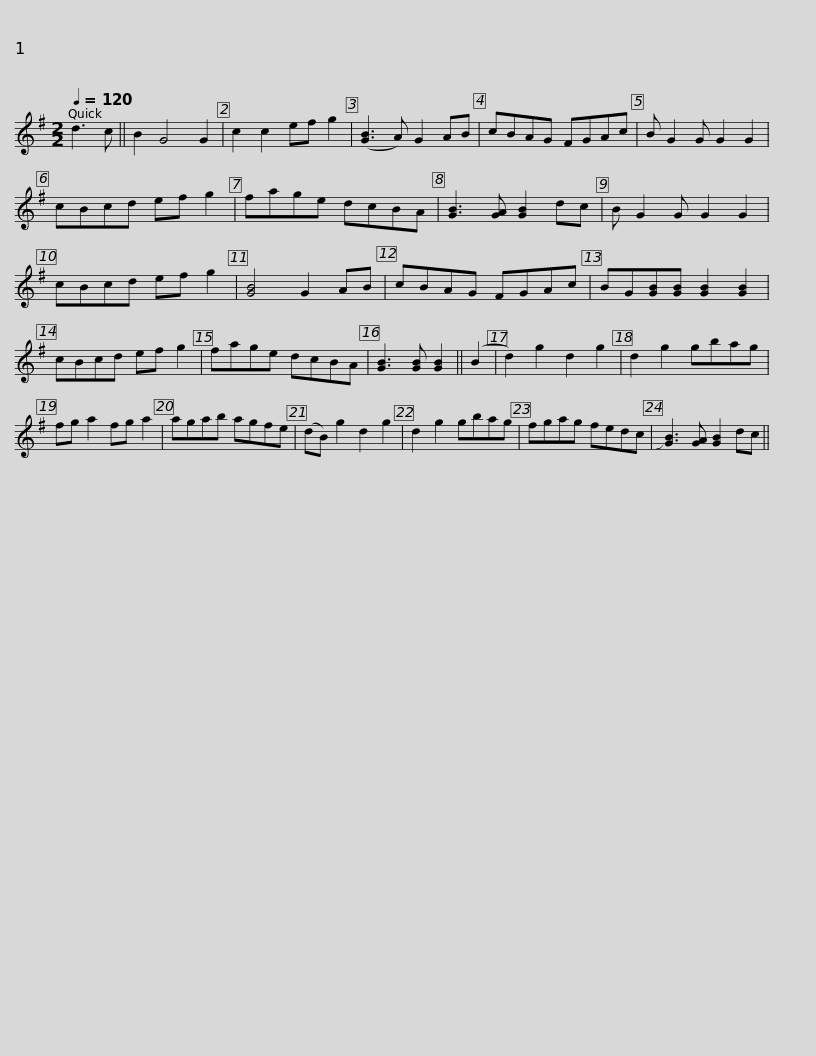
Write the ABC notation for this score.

X:1
L:1/8
Q:1/4=120
M:2/2
I:linebreak $
K:G
V:1 treble
V:1
 d3 c || B2 G4 G2 | c2 c2 ef g2 | ([GB]3 A) G2 AB | cBAG FGAc | %5
 B G2 G G2 G2 | cBcd ef g2 |$ fage dcBA | [GB]3 [GA] [GB]2 dc | B G2 G G2 G2 | %10
 cBcd ef g2 | [GB]4 G2 AB | cBAG FGAc | BG[GB][GB] [GB]2 [GB]2 |$ cBcd ef g2 | %15
 fage dcBA | [GB]3 [GB] [GB]2 || (B2 | d2) g2 d2 g2 | d2 g2 gbag | %20
 fg a2 fg a2 |$ agab agfe | (dB) g2 d2 g2 | d2 g2 gbag | fgag fedc | %25
 !slide![GB]3 [GA] [GB]2 dc || %26
